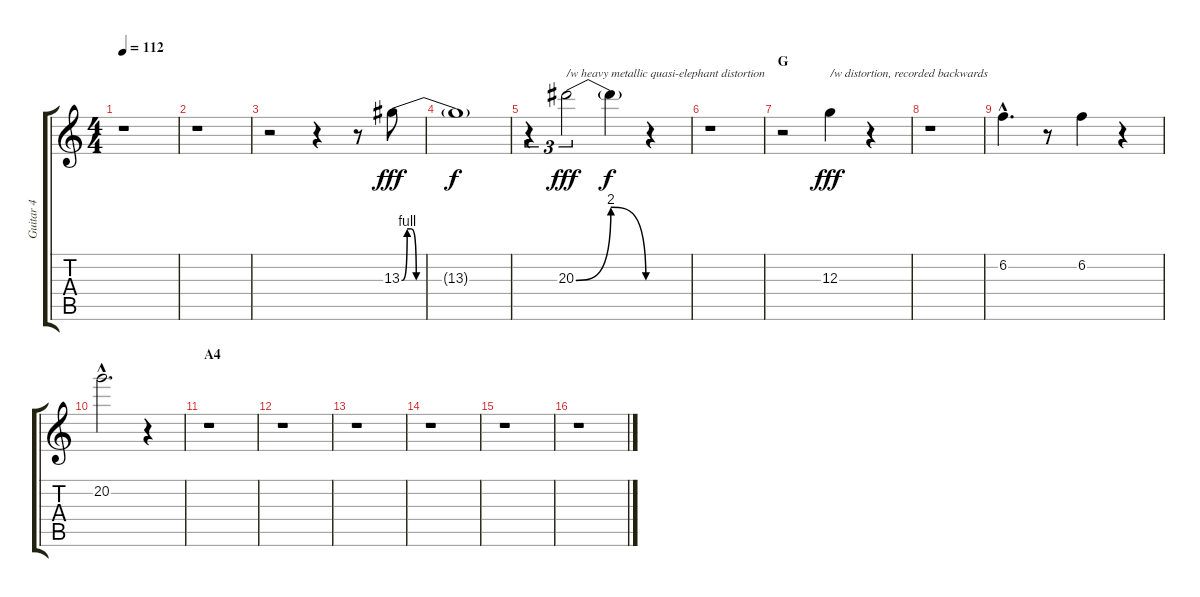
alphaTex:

\track ("Guitar 4" "Guitar 4") {instrument electricguitarclean}
\staff {score tabs}
\tuning (E4 B3 G3 D3 A2 E2) {hide}
\ts (4 4)
\tempo 112
\clef g2
\ks c
r.1{dy fff} |
r.1 |
r.2 r.4 r.8 13.3{be (custom 0 0 3 4 5 4 8 0 60 0)}.8 |
13.3{t}.1{dy f} |
r.4{tu (3 2)} 20.3{be (bendrelease 0 0 20 8 45 8 60 0)}.2{tu (3 2) txt "/w heavy metallic quasi-elephant distortion" dy fff instrument guitarharmonics} 20.3{t}.4{dy f} r.4 |
r.1 |
\section ("" "G")
r.2 12.3.4{txt "/w distortion, recorded backwards" dy fff instrument distortionguitar} r.4 |
r.1 |
6.2{hac}.4{d} r.8 6.2.4 r.4 |
20.2{hac}.2{d} r.4 |
\section ("" "A4")
r.1 |
r.1 |
r.1 |
r.1 |
r.1 |
r.1
